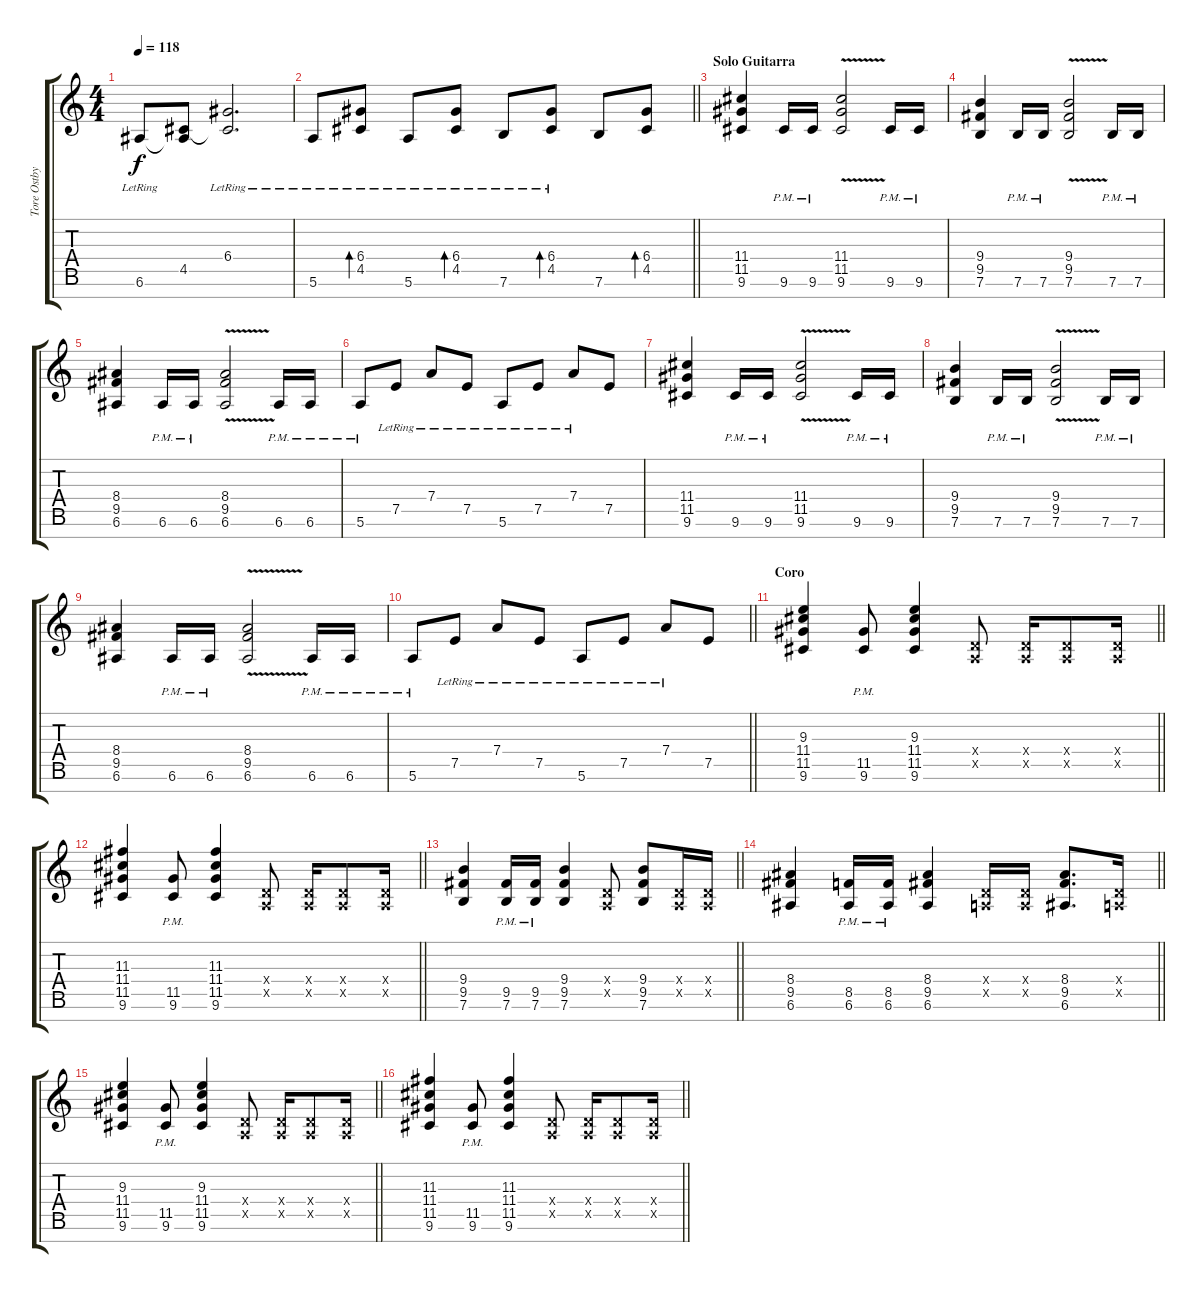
\track ("Tore Ostby" "Tore Ostby") {instrument distortionguitar}
\staff {score tabs}
\tuning (E4 B3 G3 D3 A2 E2 B1) {hide}
\ts (4 4)
\tempo 118
\clef g2
\ks c
6.6{lr}.8{dy f} (4.5 6.6{t}).8 (6.4{lr} 4.5{t}).2{d} |
\barLineRight lightlight
5.6{lr}.8 (6.4{lr} 4.5{lr}).8{bd 120} 5.6{lr}.8 (6.4{lr} 4.5{lr}).8{bd 120} 7.6{lr}.8 (6.4{lr} 4.5{lr}).8{bd 120} 7.6.8 (6.4 4.5).8{bd 120} |
\section ("" "Solo Guitarra")
(11.4 11.5 9.6).4{volume 14 instrument distortionguitar} 9.6{pm}.16 9.6{pm}.16 (11.4 11.5{v} 9.6).2 9.6{pm}.16 9.6{pm}.16 |
(9.4 9.5 7.6).4 7.6{pm}.16 7.6{pm}.16 (9.4 9.5{v} 7.6).2 7.6{pm}.16 7.6{pm}.16 |
(8.4 9.5 6.6).4 6.6{pm}.16 6.6{pm}.16 (8.4 9.5{v} 6.6).2 6.6{pm}.16 6.6{pm}.16 |
5.6{pm}.8 7.5{lr}.8 7.4{lr}.8 7.5{lr}.8 5.6{lr}.8 7.5{lr}.8 7.4{lr}.8 7.5.8 |
(11.4 11.5 9.6).4 9.6{pm}.16 9.6{pm}.16 (11.4 11.5{v} 9.6).2 9.6{pm}.16 9.6{pm}.16 |
(9.4 9.5 7.6).4 7.6{pm}.16 7.6{pm}.16 (9.4 9.5{v} 7.6).2 7.6{pm}.16 7.6{pm}.16 |
(8.4 9.5 6.6).4 6.6{pm}.16 6.6{pm}.16 (8.4 9.5{v} 6.6).2 6.6{pm}.16 6.6{pm}.16 |
\barLineRight lightlight
5.6{pm}.8 7.5{lr}.8 7.4{lr}.8 7.5{lr}.8 5.6{lr}.8 7.5{lr}.8 7.4{lr}.8 7.5.8 |
\section ("" "Coro")
\barLineRight lightlight
(9.3 11.4 11.5 9.6).4 (11.5{pm} 9.6{pm}).8 (9.3 11.4 11.5 9.6).4 (0.4{x} 0.5{x}).8 (0.4{x} 0.5{x}).16 (0.4{x} 0.5{x}).8 (0.4{x} 0.5{x}).16 |
\barLineRight lightlight
(11.3 11.4 11.5 9.6).4 (11.5{pm} 9.6{pm}).8 (11.3 11.4 11.5 9.6).4 (0.4{x} 0.5{x}).8 (0.4{x} 0.5{x}).16 (0.4{x} 0.5{x}).8 (0.4{x} 0.5{x}).16 |
\barLineRight lightlight
(9.4 9.5 7.6).4 (9.5{pm} 7.6{pm}).16 (9.5{pm} 7.6{pm}).16 (9.4 9.5 7.6).4 (0.4{x} 0.5{x}).8 (9.4 9.5 7.6).8 (0.4{x} 0.5{x}).16 (0.4{x} 0.5{x}).16 |
\barLineRight lightlight
(8.4 9.5 6.6).4 (8.5{pm} 6.6{pm}).16 (8.5{pm} 6.6{pm}).16 (8.4 9.5 6.6).4 (0.4{x} 0.5{x}).16 (0.4{x} 0.5{x}).16 (8.4 9.5 6.6).8{d} (0.4{x} 0.5{x}).16 |
\barLineRight lightlight
(9.3 11.4 11.5 9.6).4 (11.5{pm} 9.6{pm}).8 (9.3 11.4 11.5 9.6).4 (0.4{x} 0.5{x}).8 (0.4{x} 0.5{x}).16 (0.4{x} 0.5{x}).8 (0.4{x} 0.5{x}).16 |
\barLineRight lightlight
(11.3 11.4 11.5 9.6).4 (11.5{pm} 9.6{pm}).8 (11.3 11.4 11.5 9.6).4 (0.4{x} 0.5{x}).8 (0.4{x} 0.5{x}).16 (0.4{x} 0.5{x}).8 (0.4{x} 0.5{x}).16
